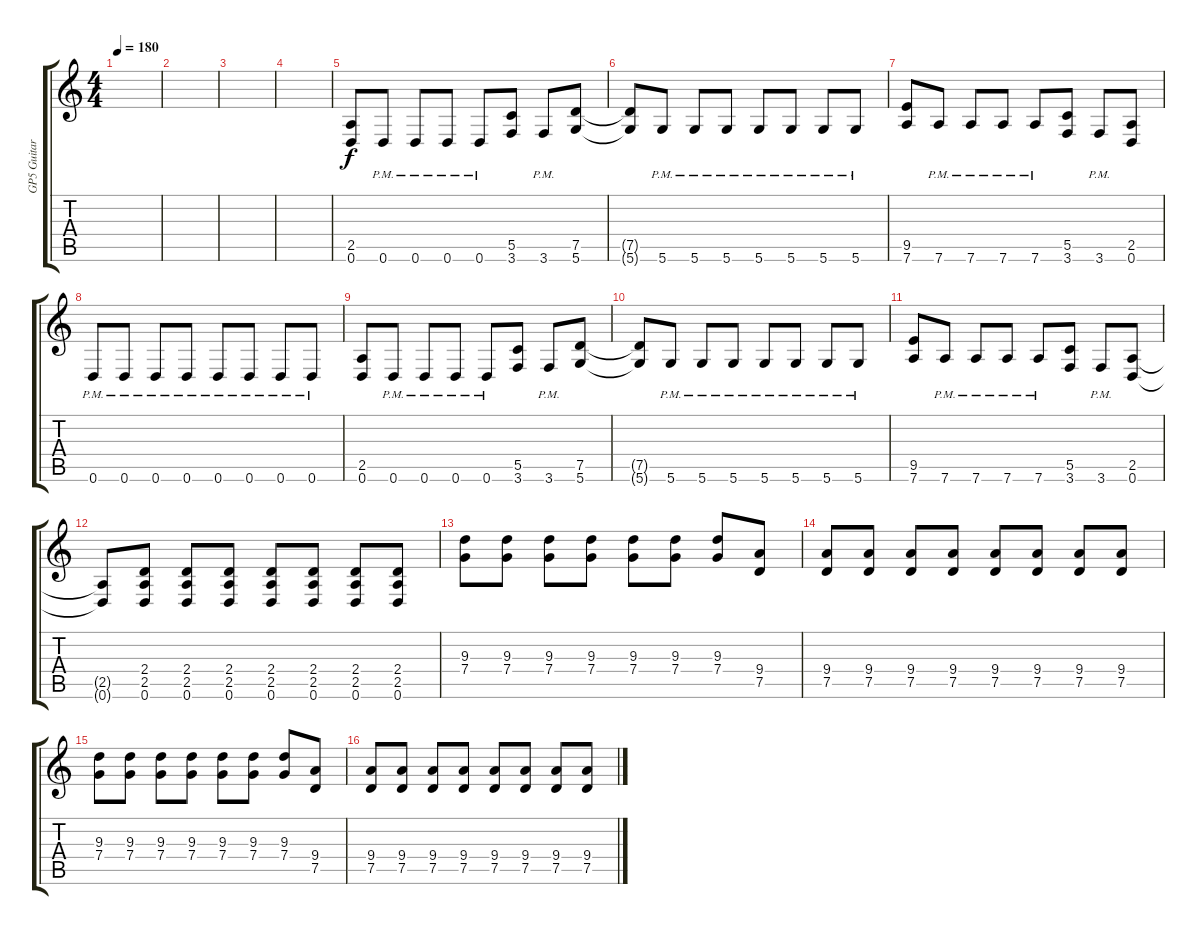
\track ("GP5 Guitar" "GP5 Guitar") {instrument distortionguitar}
\staff {score tabs}
\tuning (D4 A3 F3 C3 G2 D2) {hide}
\ts (4 4)
\tempo 180
\clef g2
\ks c
|
|
|
|
(2.5 0.6).8 0.6{pm}.8 0.6{pm}.8 0.6{pm}.8 0.6{pm}.8 (5.5 3.6).8 3.6{pm}.8 (7.5 5.6).8 |
(7.5{t} 5.6{t}).8 5.6{pm}.8 5.6{pm}.8 5.6{pm}.8 5.6{pm}.8 5.6{pm}.8 5.6{pm}.8 5.6{pm}.8 |
(9.5 7.6).8 7.6{pm}.8 7.6{pm}.8 7.6{pm}.8 7.6{pm}.8 (5.5 3.6).8 3.6{pm}.8 (2.5 0.6).8 |
0.6{pm}.8 0.6{pm}.8 0.6{pm}.8 0.6{pm}.8 0.6{pm}.8 0.6{pm}.8 0.6{pm}.8 0.6{pm}.8 |
(2.5 0.6).8 0.6{pm}.8 0.6{pm}.8 0.6{pm}.8 0.6{pm}.8 (5.5 3.6).8 3.6{pm}.8 (7.5 5.6).8 |
(7.5{t} 5.6{t}).8 5.6{pm}.8 5.6{pm}.8 5.6{pm}.8 5.6{pm}.8 5.6{pm}.8 5.6{pm}.8 5.6{pm}.8 |
(9.5 7.6).8 7.6{pm}.8 7.6{pm}.8 7.6{pm}.8 7.6{pm}.8 (5.5 3.6).8 3.6{pm}.8 (2.5 0.6).8 |
(2.5{t} 0.6{t}).8 (2.4 2.5 0.6).8 (2.4 2.5 0.6).8 (2.4 2.5 0.6).8 (2.4 2.5 0.6).8 (2.4 2.5 0.6).8 (2.4 2.5 0.6).8 (2.4 2.5 0.6).8 |
(9.3 7.4).8 (9.3 7.4).8 (9.3 7.4).8 (9.3 7.4).8 (9.3 7.4).8 (9.3 7.4).8 (9.3 7.4).8 (9.4 7.5).8 |
(9.4 7.5).8 (9.4 7.5).8 (9.4 7.5).8 (9.4 7.5).8 (9.4 7.5).8 (9.4 7.5).8 (9.4 7.5).8 (9.4 7.5).8 |
(9.3 7.4).8 (9.3 7.4).8 (9.3 7.4).8 (9.3 7.4).8 (9.3 7.4).8 (9.3 7.4).8 (9.3 7.4).8 (9.4 7.5).8 |
(9.4 7.5).8 (9.4 7.5).8 (9.4 7.5).8 (9.4 7.5).8 (9.4 7.5).8 (9.4 7.5).8 (9.4 7.5).8 (9.4 7.5).8
